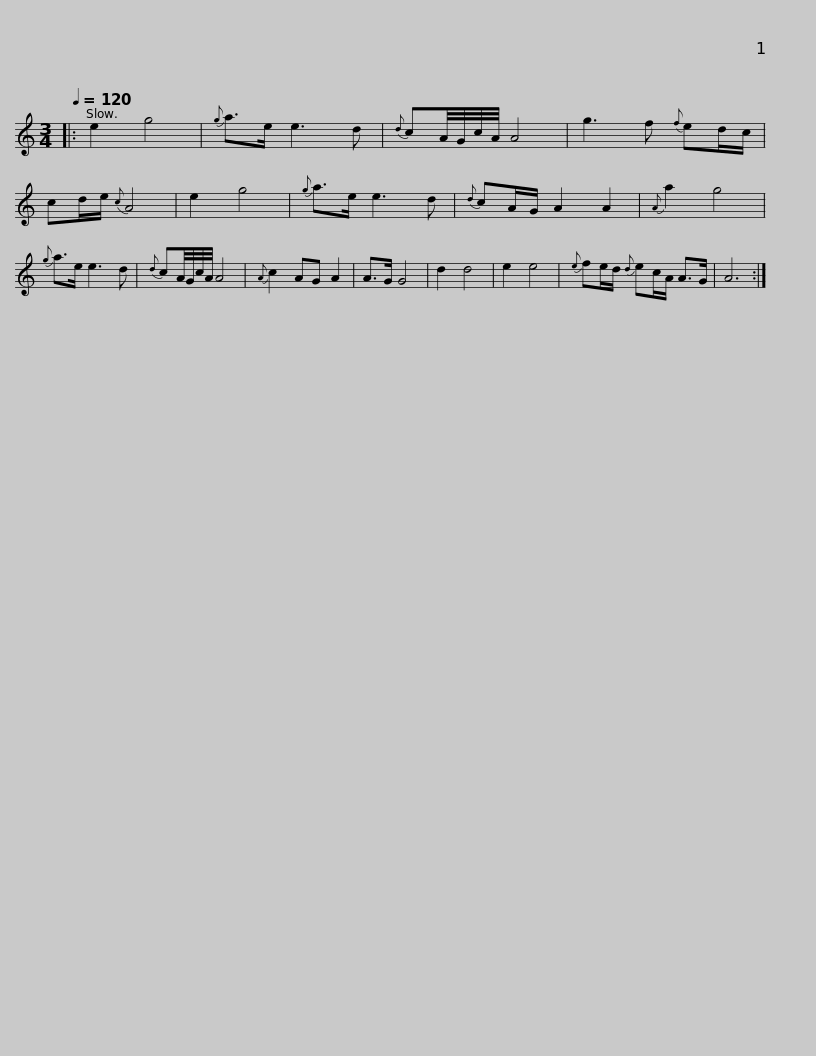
X:1
L:1/8
Q:1/4=120
M:3/4
I:linebreak $
K:C
V:1 treble
V:1
|: e2 g4 |{g} a>e e3 d |{d} cA/4G/4c/4A/4 A4 | g3 f{f} ed/c/ | cd/e/{c} A4 | %5
 e2 g4 |{g} a>e e3 d |{d} cA/G/ A2 A2 |${A} a2 g4 |{g} a>e e3 d | %10
{d} cA/4G/4c/4A/4 A4 |{A} c2 AG A2 | A>G G4 | d2 d4 | e2 e4 | %15
{e} fe/d/{d} ec/A/ A>G | A6 :| %17
